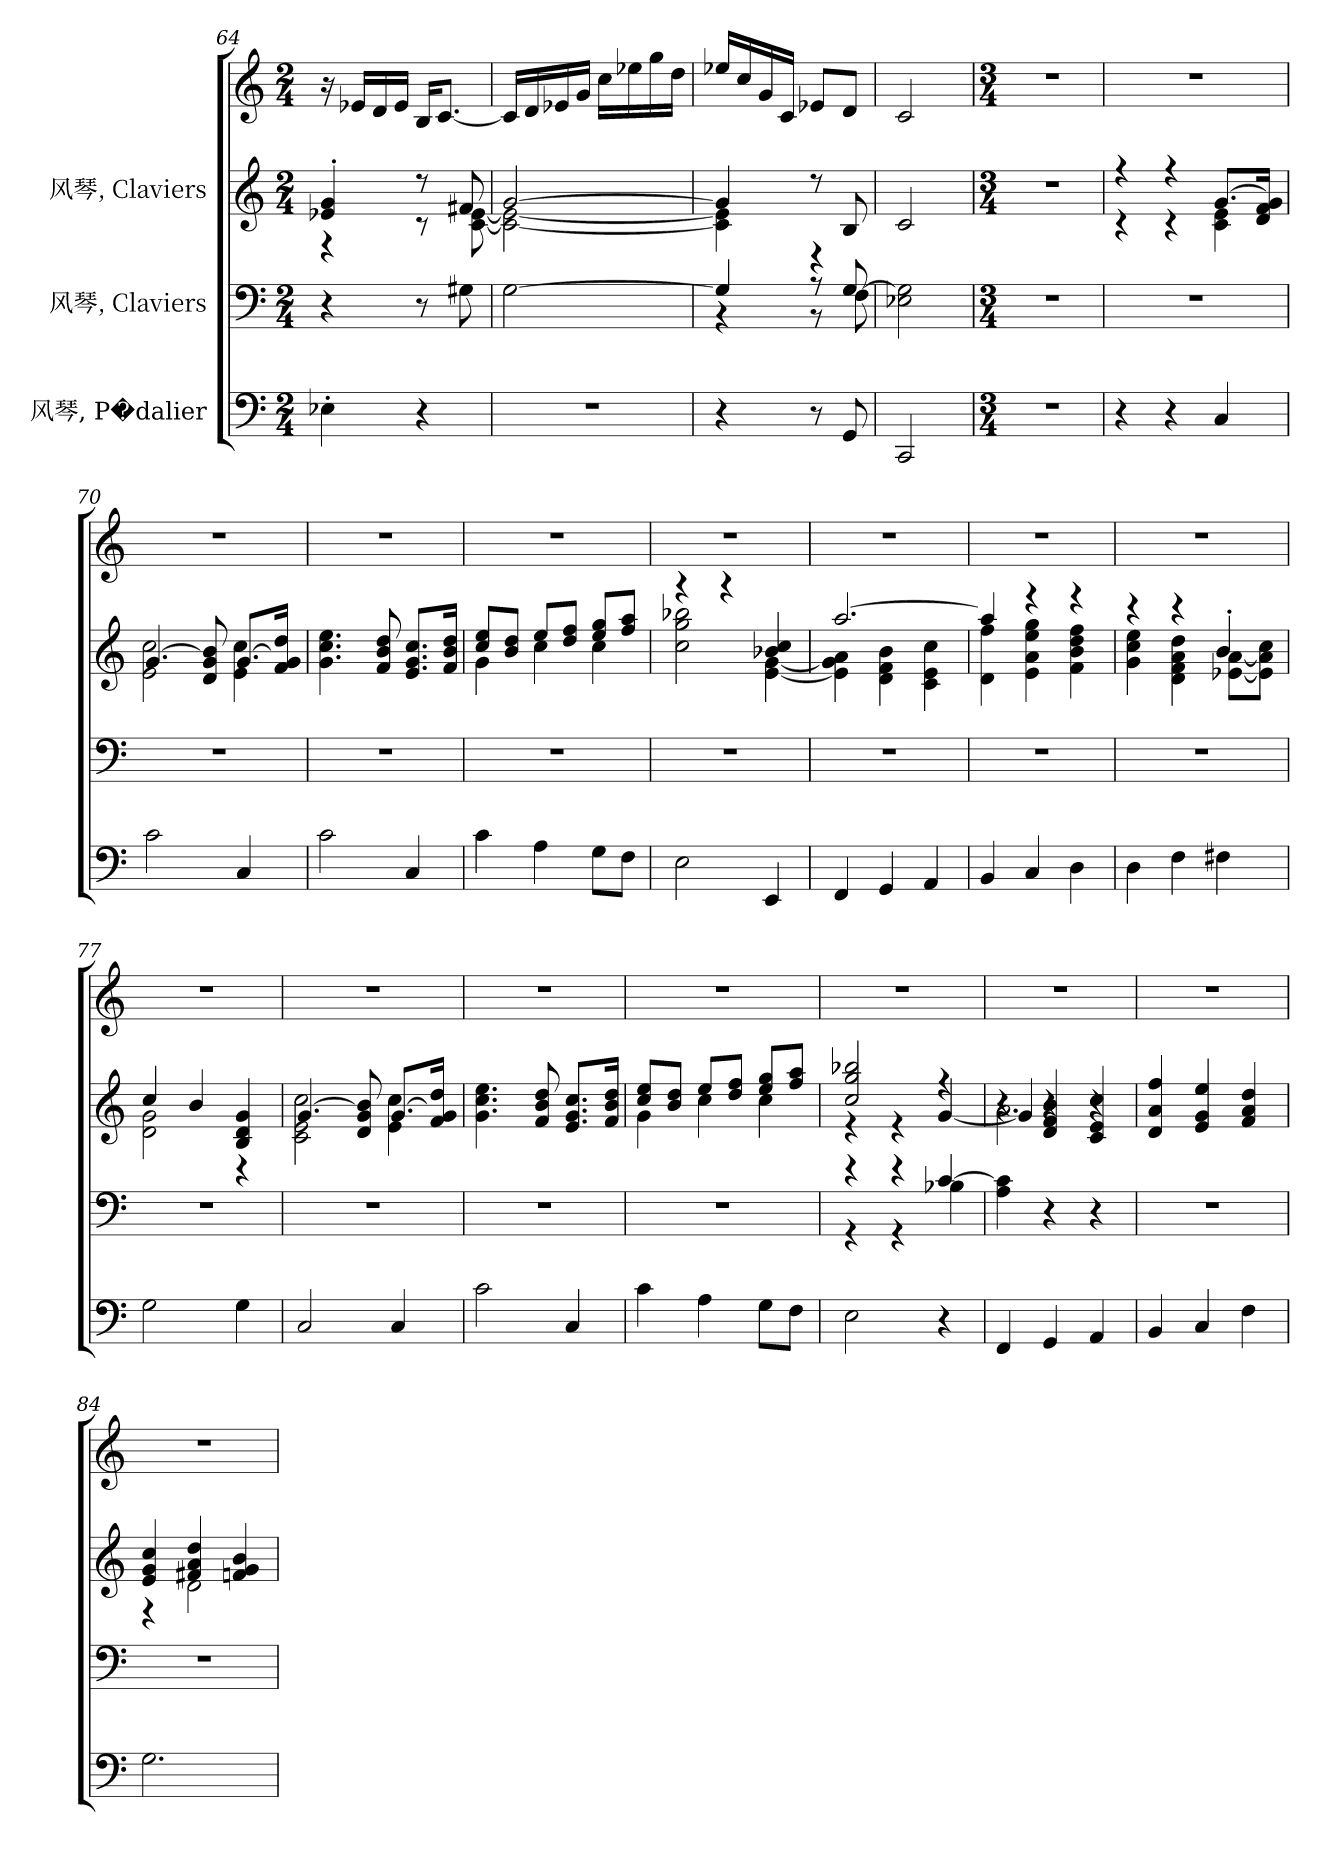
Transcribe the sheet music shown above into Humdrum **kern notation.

**kern	**kern	**kern	**kern
*part3	*part2	*part1	*part1
*staff4	*staff3	*staff2	*staff1
*I"风琴, P�dalier	*I"风琴, Claviers	*I"风琴, Claviers	*
*clefF4	*clefF4	*clefG2	*clefG2
*k[]	*k[]	*k[]	*k[]
*M2/4	*M2/4	*M2/4	*M2/4
=64	=64	=64	=64
*	*	*^	*
4E-X'\	4r	4e-X/' 4g/'	4r	16r
.	.	.	.	16e-X/LL
.	.	.	.	16d/
.	.	.	.	16e-/JJ
4r	8r	8r	8r	16B/KL
.	.	.	.	[8.c/J
.	8G#X\	8f#X/	[8c\ [8e-\	.
!!LO:LB:g=z
=65	=65	=65	=65	=65
2r	[2G\	[2g/	2c\_ 2e-\_	16c/LL]
.	.	.	.	16d/
.	.	.	.	16e-X/
.	.	.	.	16g/JJ
.	.	.	.	16cc\LL
.	.	.	.	16ee-X\
.	.	.	.	16gg\
.	.	.	.	16dd\JJ
=66	=66	=66	=66	=66
*	*^	*	*	*
4r	4G/]	4r	4g/]	4c\] 4e-\]	16ee-X/LL
.	.	.	.	.	16cc/
.	.	.	.	.	16g/
.	.	.	.	.	16c/JJ
8r	8r	8r	8r	4r	8e-X/L
8GG/	[8G/	8F\	8B/	.	8d/J
*	*v	*v	*	*	*
*	*	*v	*v	*
=67	=67	=67	=67
2CC/	2E-X\ 2G\]	2c/	2c/
=68	=68	=68	=68
*M3/4	*M3/4	*M3/4	*M3/4
*	*	*	*MM92
2.r	2.r	2.r	2.r
=69	=69	=69	=69
*	*	*^	*
4r	2.r	4r	4r	2.r
4r	.	4r	4r	.
4C/	.	[8.g/L	4c\ 4e\	.
.	.	16d/ 16f/ 16g/]Jk	.	.
=70	=70	=70	=70	=70
2c\	2.r	[4.g/	2e\ 2cc\	2.r
.	.	8d/ 8g/] 8b/	.	.
4C/	.	[8.g/L	4e\ 4cc\	.
.	.	16f/ 16g/] 16dd/Jk	.	.
*	*	*v	*v	*
!!LO:PB:g=z
=71	=71	=71	=71
2c\	2.r	4.g\ 4.cc\ 4.ee\	2.r
.	.	8f/ 8b/ 8dd/	.
4C/	.	8.e/ 8.g/ 8.cc/L	.
.	.	16f/ 16b/ 16dd/Jk	.
=72	=72	=72	=72
*	*	*^	*
4c\	2.r	8cc/ 8ee/L	4g\	2.r
.	.	8b/ 8dd/J	.	.
4A\	.	8ee/L	4cc\	.
.	.	8dd/ 8ff/J	.	.
8G\L	.	8ee/ 8gg/L	4cc\	.
8F\J	.	8ff/ 8aa/J	.	.
=73	=73	=73	=73	=73
2E\	2.r	4r	2cc\ 2gg\ 2bb-X\	2.r
.	.	4r	.	.
4EE/	.	4b-X/ 4cc/	[4e\ [4g\	.
=74	=74	=74	=74	=74
4FF/	2.r	[2.aa/	4e\] 4g\] 4a\	2.r
4GG/	.	.	4d\ 4f\ 4b\	.
4AA/	.	.	4c\ 4e\ 4cc\	.
=75	=75	=75	=75	=75
4BB/	2.r	4aa/]	4d\ 4ff\	2.r
4C/	.	4r	4e\ 4a\ 4ee\ 4gg\	.
4D\	.	4r	4f\ 4b\ 4dd\ 4ff\	.
=76	=76	=76	=76	=76
4D\	2.r	4r	4g\ 4cc\ 4ee\	2.r
4F\	.	4r	4d\ 4f\ 4a\ 4dd\	.
4F#X\	.	4b'/	[8e-X\ [8a\L	.
.	.	.	8e-\] 8a\] 8cc\J	.
=77	=77	=77	=77	=77
2G\	2.r	4cc/	2d\ 2g\	2.r
.	.	4b/	.	.
4G\	.	4B/ 4d/ 4g/	4r	.
!!LO:LB:g=z
=78	=78	=78	=78	=78
2C/	2.r	[4.g/	2c\ 2e\ 2cc\	2.r
.	.	8d/ 8g/] 8b/	.	.
4C/	.	[8.g/L	4e\ 4cc\	.
.	.	16f/ 16g/] 16dd/Jk	.	.
*	*	*v	*v	*
=79	=79	=79	=79
2c\	2.r	4.g\ 4.cc\ 4.ee\	2.r
.	.	8f/ 8b/ 8dd/	.
4C/	.	8.e/ 8.g/ 8.cc/L	.
.	.	16f/ 16b/ 16dd/Jk	.
=80	=80	=80	=80
*	*	*^	*
4c\	2.r	8cc/ 8ee/L	4g\	2.r
.	.	8b/ 8dd/J	.	.
4A\	.	8ee/L	4cc\	.
.	.	8dd/ 8ff/J	.	.
8G\L	.	8ee/ 8gg/L	4cc\	.
8F\J	.	8ff/ 8aa/J	.	.
=81	=81	=81	=81	=81
*	*^	*	*	*
2E\	4r	4r	2cc/ 2gg/ 2bb-X/	4r	2.r
.	4r	4r	.	4r	.
4r	[4c/	4B-X\	4r	[4g/	.
*	*v	*v	*	*	*
=82	=82	=82	=82	=82
*	*	*	*^	*
4FF/	4A\ 4c\]	4r	2.a\	4g/]	2.r
4GG/	4r	4d/ 4f/ 4b/	.	4r	.
4AA/	4r	4c/ 4e/ 4cc/	.	4r	.
*	*	*v	*v	*v	*
=83	=83	=83	=83
4BB/	2.r	4d/ 4a/ 4ff/	2.r
4C/	.	4e/ 4g/ 4ee/	.
4F\	.	4f/ 4a/ 4dd/	.
=84	=84	=84	=84
*	*	*^	*
2.G\	2.r	4e/ 4g/ 4cc/	4r	2.r
.	.	4f#X/ 4a/ 4dd/	2d\	.
.	.	4fn/ 4g/ 4b/	.	.
*	*	*v	*v	*
=	=	=	=
*-	*-	*-	*-
